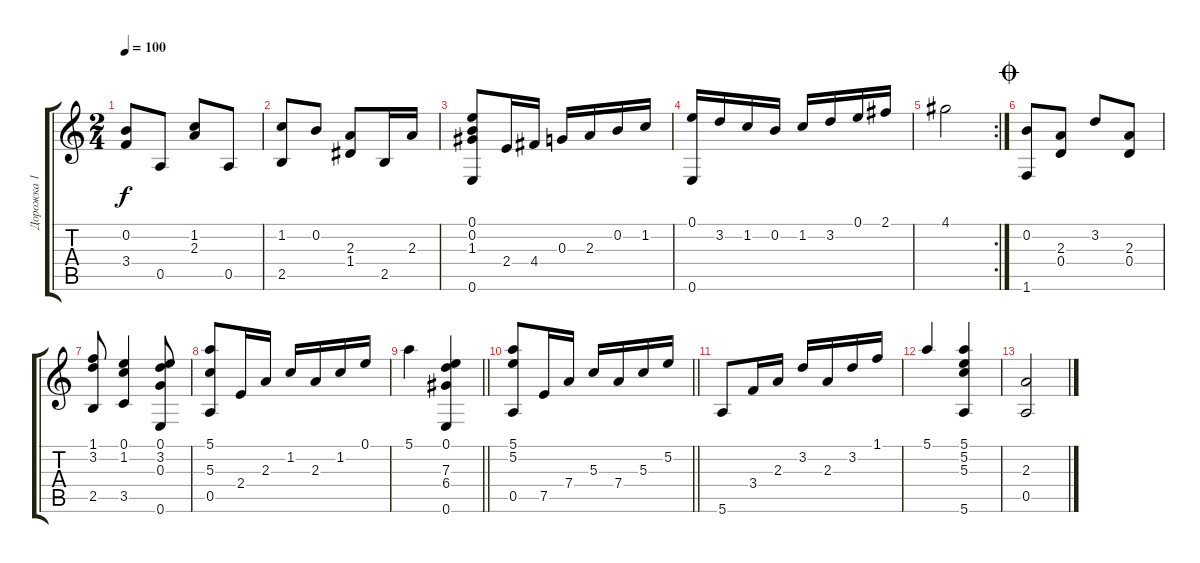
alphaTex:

\track ("Дорожка 1" "Дорожка 1") {instrument acousticguitarnylon}
\staff {score tabs}
\tuning (E4 B3 G3 D3 A2 E2) {hide}
\ts (2 4)
\tempo 100
\clef g2
\ks c
(0.2 3.4).8{dy f} 0.5.8 (1.2 2.3).8 0.5.8 |
(1.2 2.5).8 0.2.8 (2.3 1.4).8 2.5.16 2.3.16 |
(0.1 0.2 1.3 0.6).8 2.4.16 4.4.16 0.3.16{beam Up} 2.3.16{beam Up} 0.2.16{beam Up} 1.2.16{beam Up} |
(0.1 0.6).16 3.2.16 1.2.16 0.2.16 1.2.16{beam Up} 3.2.16{beam Up} 0.1.16{beam Up} 2.1.16{beam Up} |
\rc 2
4.1.2 |
\jump coda
(0.2 1.6).8 (2.3 0.4).8 3.2.8 (2.3 0.4).8 |
(1.1 3.2 2.5).8 (0.1 1.2 3.5).4 (0.1 3.2 0.3 0.6).8 |
(5.1 5.3 0.5).8 2.4.16 2.3.16 1.2.16{beam Up} 2.3.16{beam Up} 1.2.16{beam Up} 0.1.16{beam Up} |
\barLineRight lightlight
5.1.4 (0.1 7.3 6.4 0.6).4 |
\barLineRight lightlight
(5.1 5.2 0.5).8 7.5.16 7.4.16 5.3.16{beam Up} 7.4.16{beam Up} 5.3.16{beam Up} 5.2.16{beam Up} |
5.6.8 3.4.16 2.3.16 3.2.16{beam Up} 2.3.16{beam Up} 3.2.16{beam Up} 1.1.16{beam Up} |
5.1.4{beam Up} (5.1 5.2 5.3 5.6).4{beam Up} |
(2.3 0.5).2
